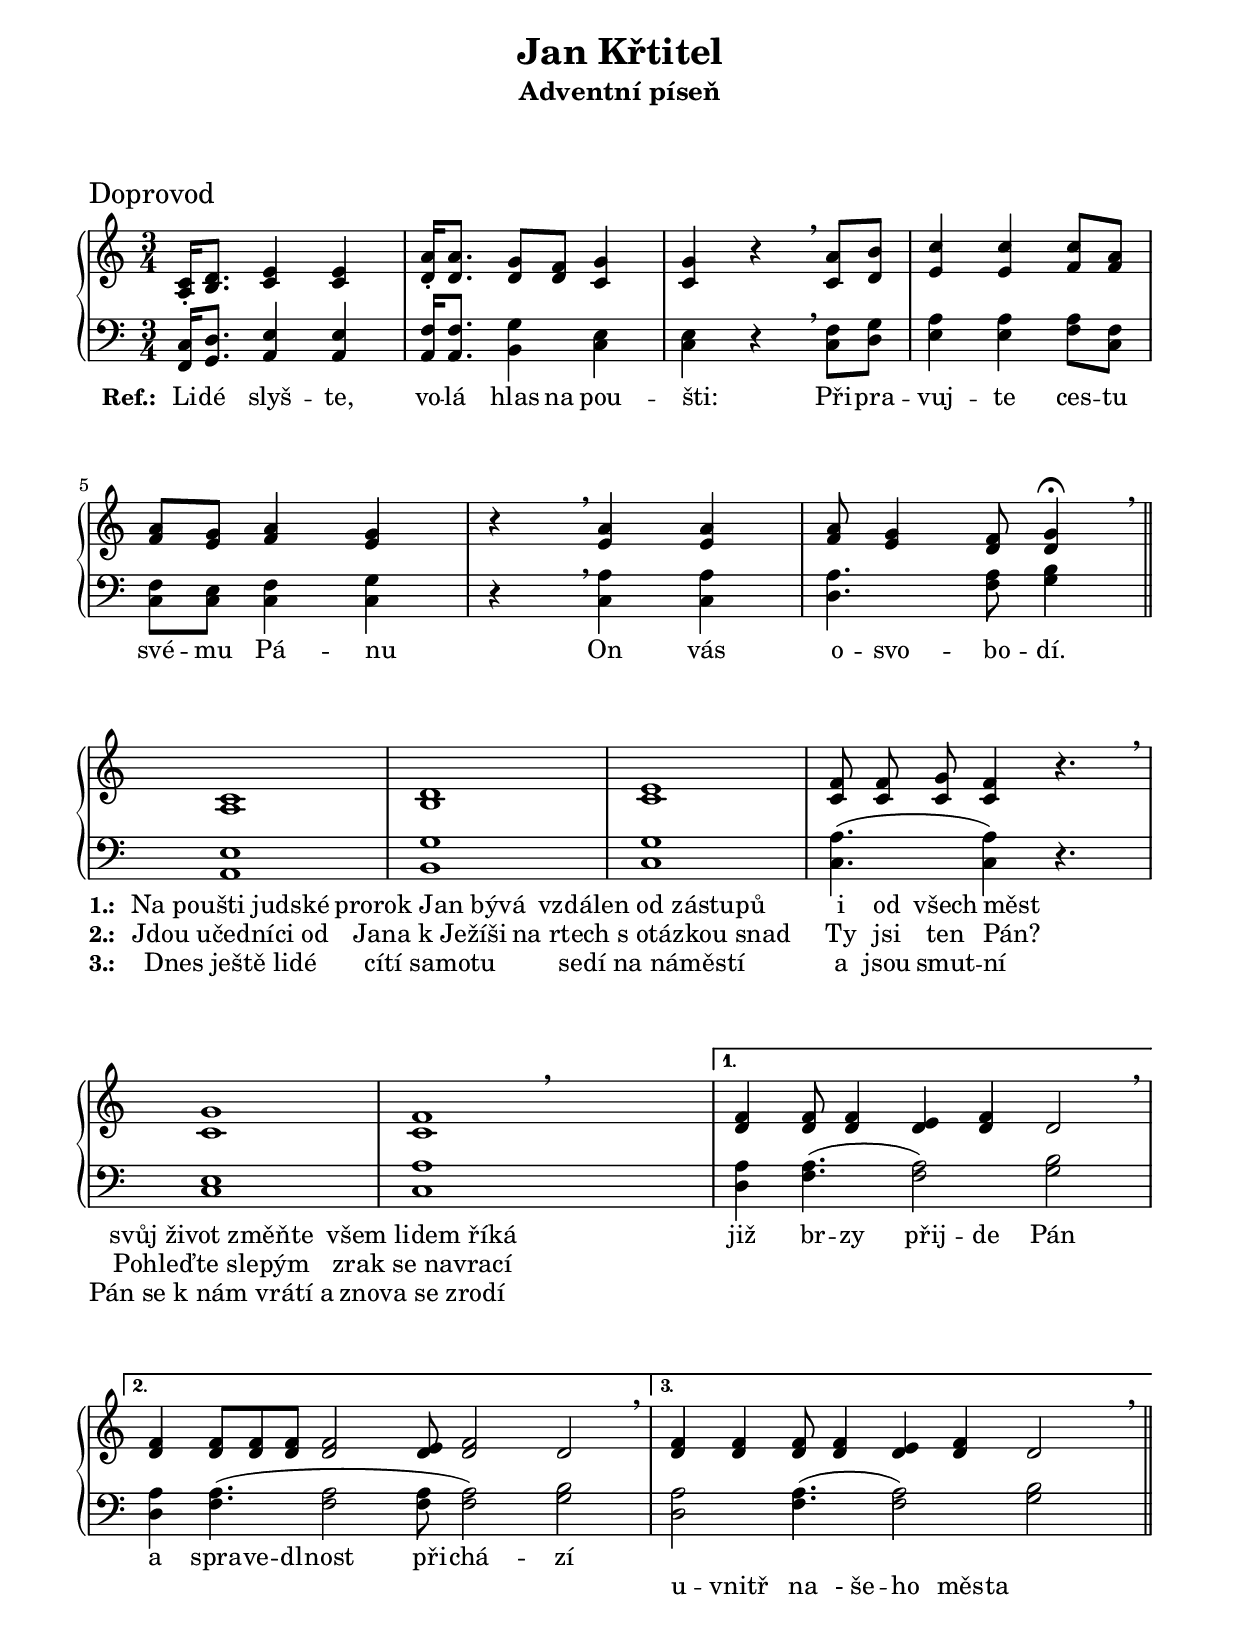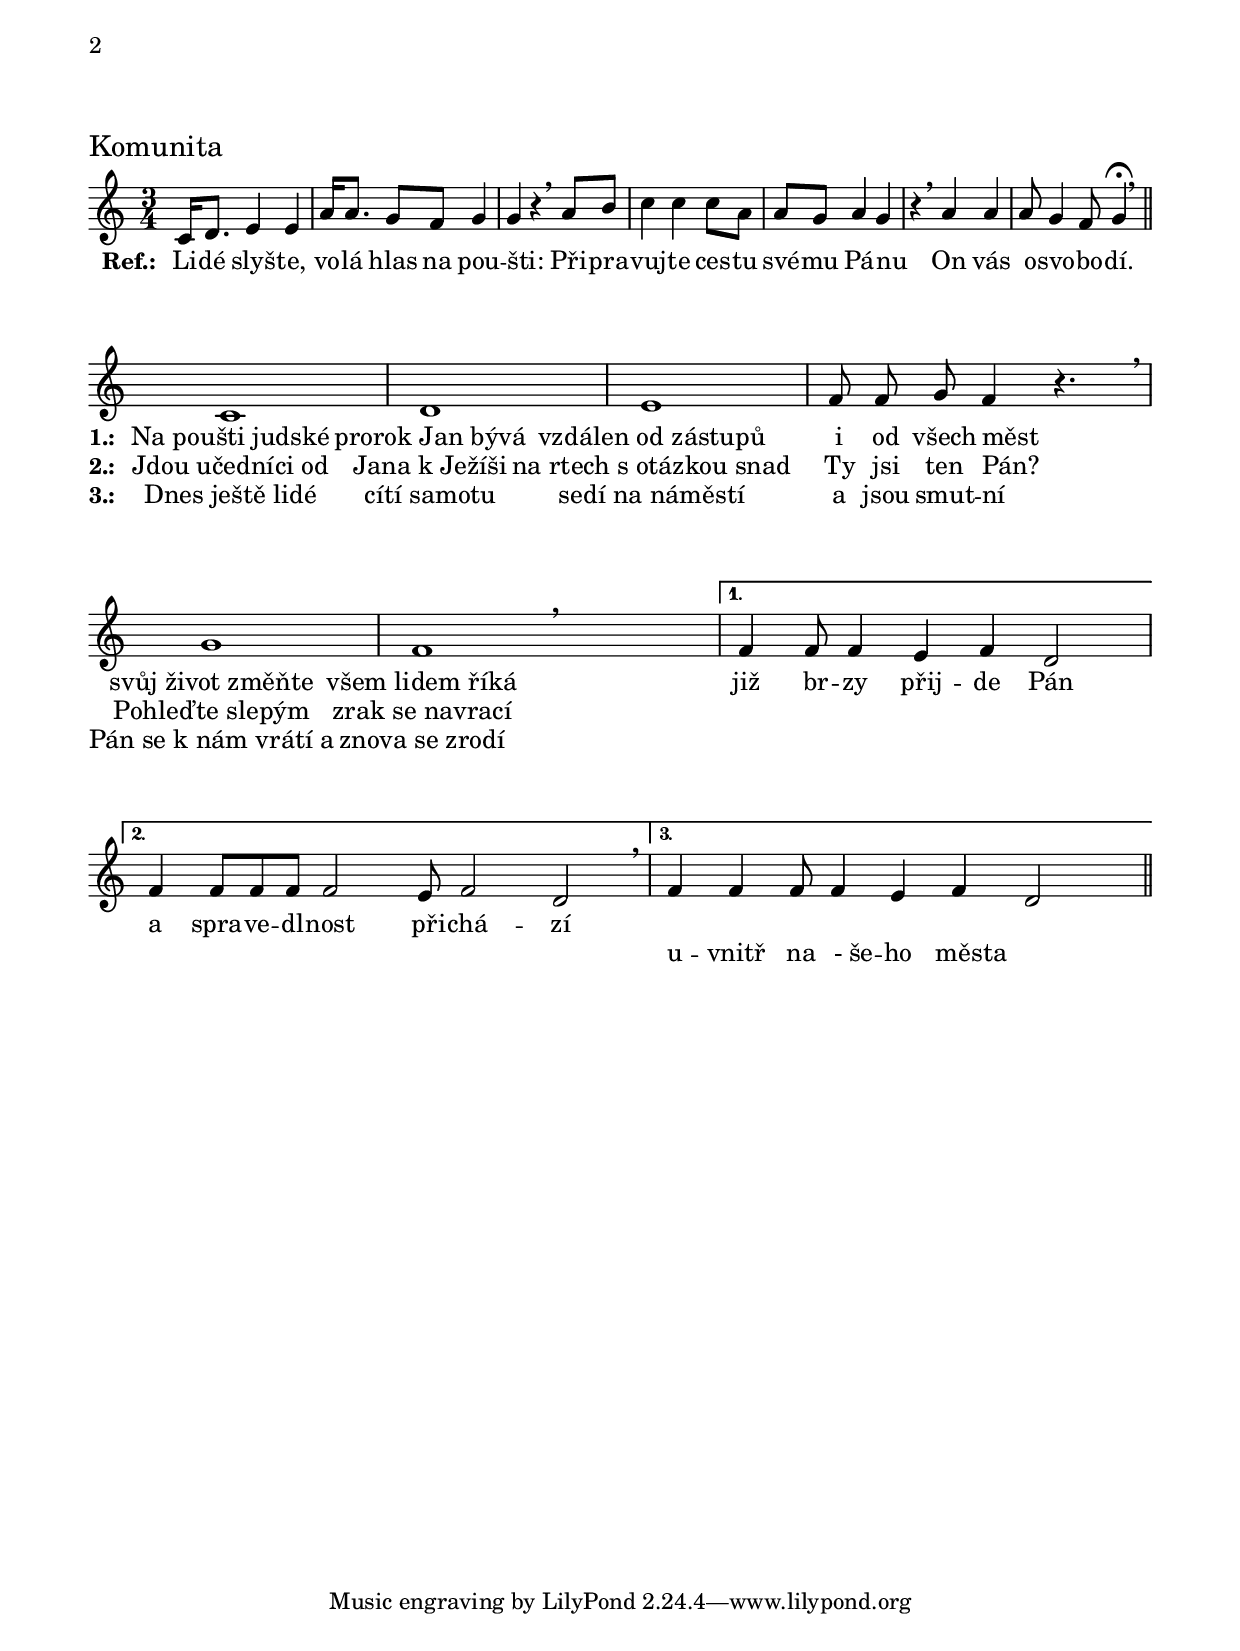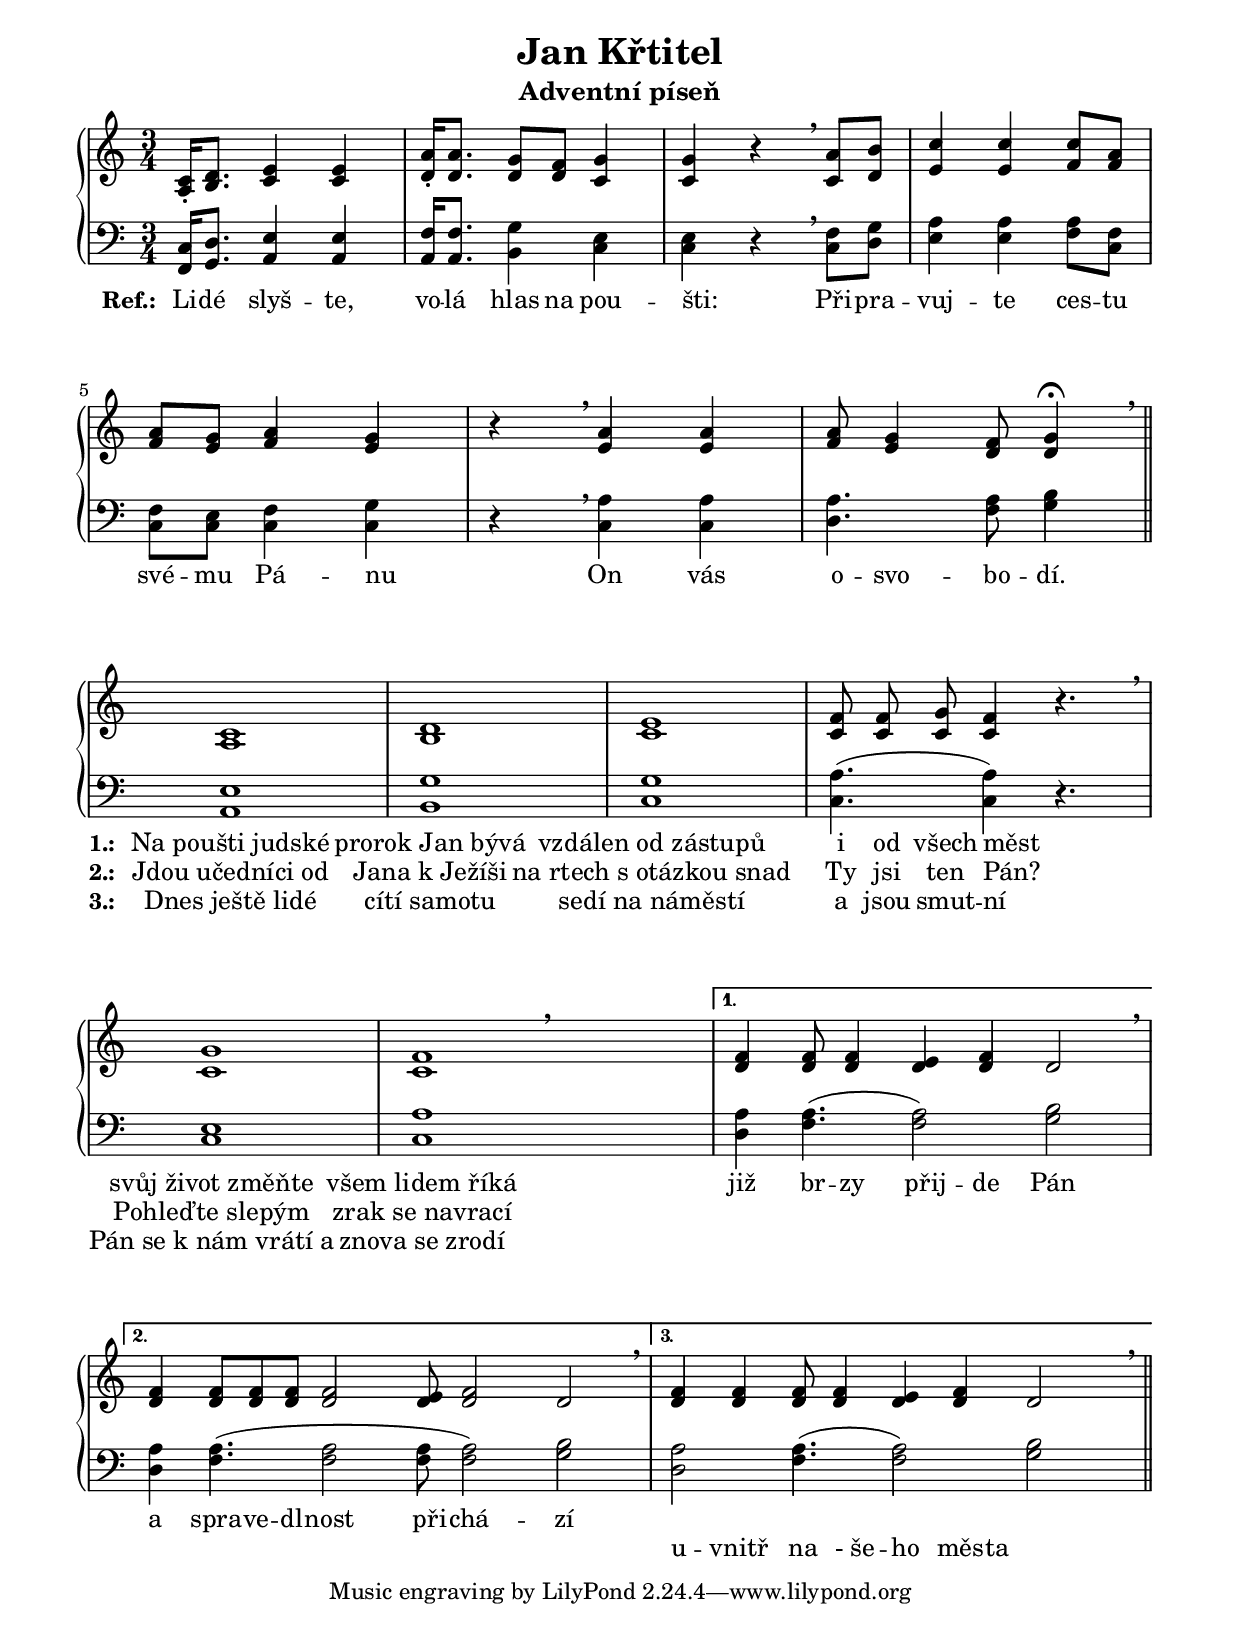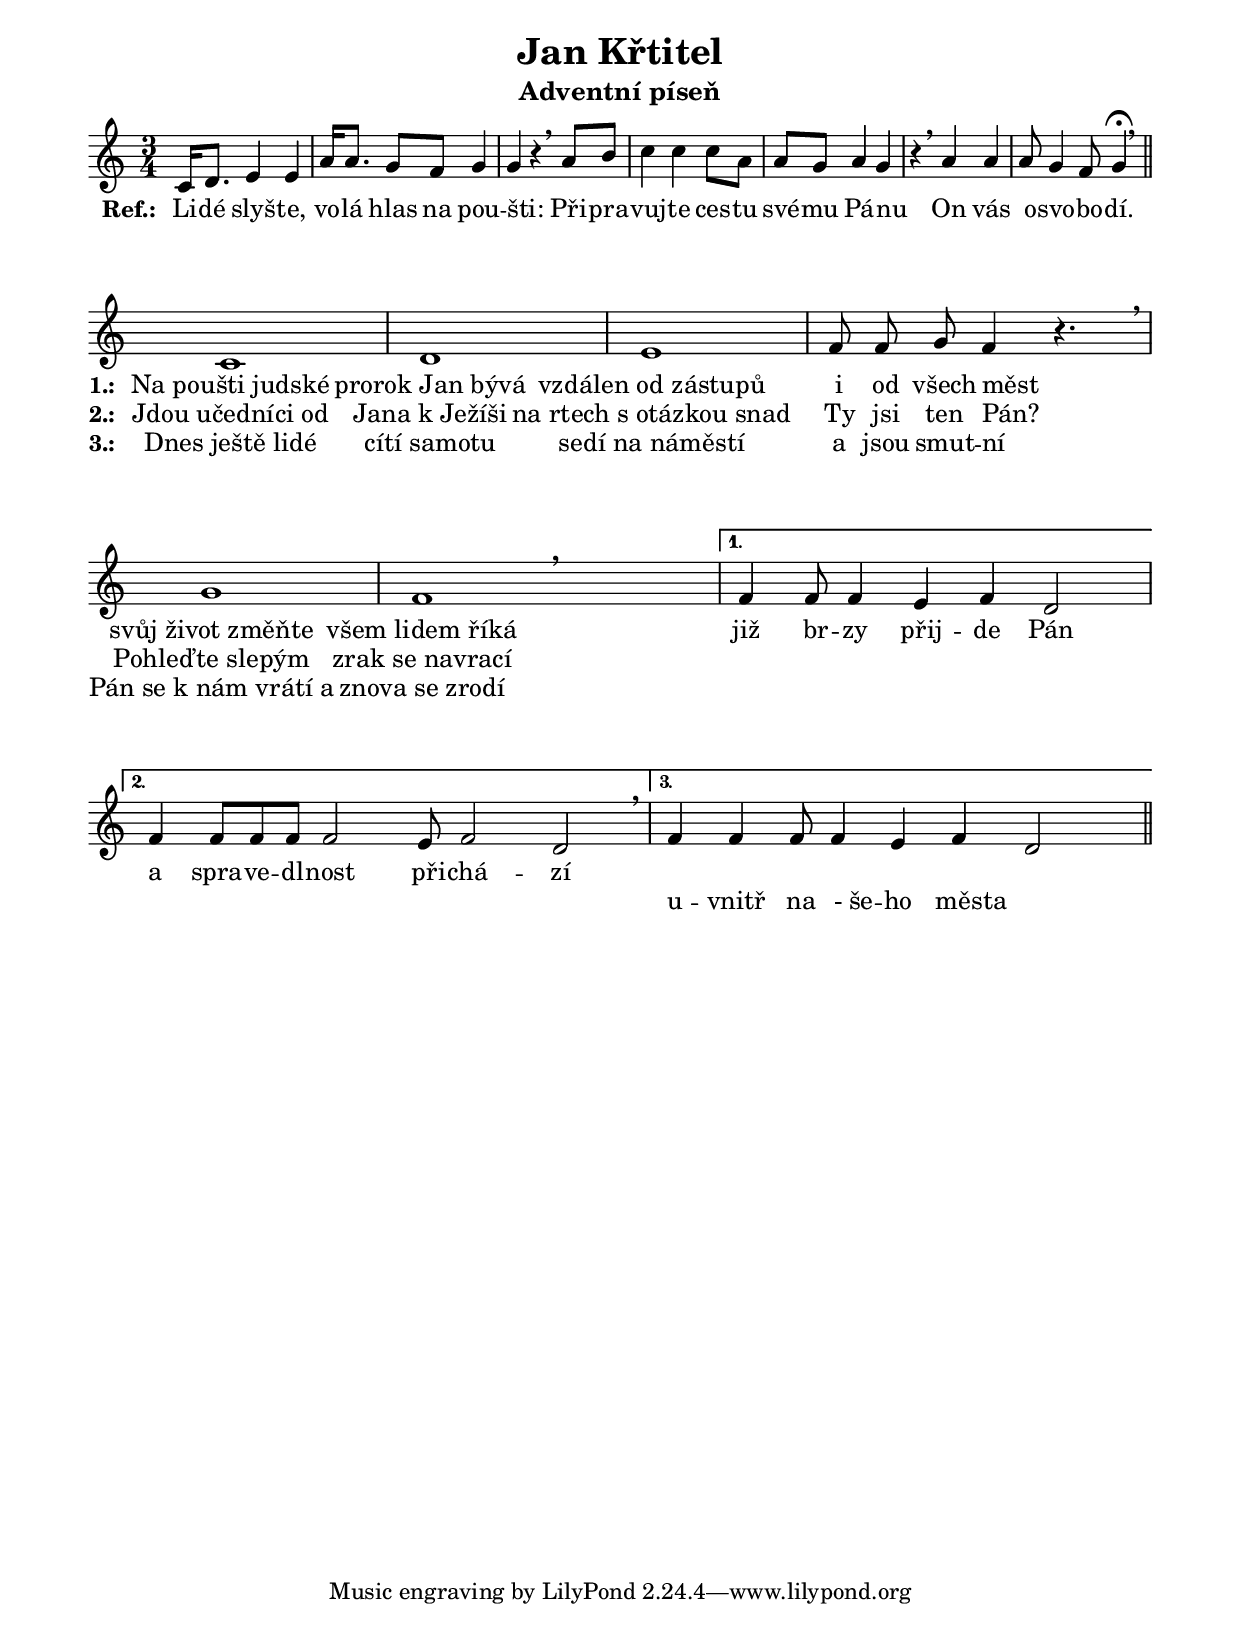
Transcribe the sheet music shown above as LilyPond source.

\version "2.18.2"

\include "../common-includes/macros.ly"
\include "../common-includes/paper.ly"

%\version "2.18.2"

krtitel_melodie_ref_prava = \relative c' {
	\key c \major
	\clef treble
	\language "deutsch"
	\time 3/4
	
	<c a>16\staccato <d h>8. <e c>4 <e c>4 |
	<a d,>16\staccato <a d,>8. <g d>8 <f d>8 <g c,>4 |
	<g c,>4 r4 \breathe <a c,>8 <h d,>8 |
	<c e,>4 <c e,>4 <c f,>8 <a f>8 | \break
	<a f>8 <g e>8 <a f>4 <g e>4 |
	r4 \breathe <a e>4 <a e>4 |
	<a f>8 <g e>4 <f d>8 <g d>4\fermata \breathe \bar "||"
}

krtitel_melodie_ref_leva = \absolute {
	\key c \major
	\clef bass
	\language "deutsch"
	\time 3/4
	
	<c f,>16 <d g,>8. <e a,>4 <e a,>4 |
	<f a,>16 <f a,>8. <g h,>4 <e c>4 |
	<e c>4 r4 \breathe <f c>8 <g d>8 |
	<a e>4 <a e>4 <a f>8 <f c>8 |
	<f c>8 <e c>8 <f c>4 <g c>4 |
	r4 \breathe <a c>4 <a c>4 |
	<a d>4. <a f>8 <h g>4 \bar "||"
}

krtitel_melodie_ref_lidi = \relative c' {
	\key c \major
	\clef treble
	\language "deutsch"
	\time 3/4
	
	c16 d8. e4 e4 |
	a16 a8. g8 f8 g4 |
	g4 r4 \breathe a8 h8 |
	c4 c4 c8 a8 |
	a8 g8 a4 g4 |
	r4 \breathe a4 a4 |
	a8 g4 f8 g4\fermata \breathe \bar "||"
}

krtitel_slova_ref = \lyricmode {
	\set stanza = "Ref.: "
	Li16 -- dé8. slyš4 -- te,4
	vo16 -- lá8. hlas8 na8 pou4 --
	šti:4 _4 Při8 -- pra8 --
	vuj4 -- te4 ces8 -- tu8
	své8 -- mu8 Pá4 -- nu4
	_4 On4 vás4
	o8 -- svo4 -- bo8 -- dí.4
}

krtitel_ref_doprovod = \new PianoStaff <<
	\new Staff \krtitel_melodie_ref_prava
	\new Staff \krtitel_melodie_ref_leva
	\new Lyrics \krtitel_slova_ref
>>

krtitel_ref_lidi = \new StaffGroup <<
	\new Staff \krtitel_melodie_ref_lidi
	\new Lyrics \krtitel_slova_ref
>>

%\version "2.18.2"

krtitel_melodie_sloka_prava = \relative c' {
	\key c \major
	\clef treble
	\language "deutsch"
	\noTime
	\autoBeamOff
	\accidentalStyle forget
	\cadenzaOn
	
	<c a>1 \bbar
	<d h>1 \bbar
	<e c>1 \bbar
	<f c>8 <f c>8 <g c,>8 <f c>4 r4. \breathe \bbar
	<g c,>1 \bbar
	<f c>1 \breathe % \bbar here gets eaten
	\once \override Score.BarLine.stencil = ##f
	\once \override Score.SpanBar.stencil = ##f
	\repeat volta 3 { \skip 32 \bbar }
	\alternative {
		{ <f d>4 <f d>8 <f d>4 <e d>4 <f d>4 d2 \breathe \bbar }
		{ <f d>4 <f d>8[ <f d>8 <f d>8] <f d>2 <e d>8 <f d>2 d2 \breathe \bbar }
		{ <f d>4 <f d>4 <f d>8 <f d>4 <e d>4 <f d>4 d2 \breathe \bbar }
	}
	\bar "||"
	
	\cadenzaOff
}

krtitel_melodie_sloka_leva = \relative c {
	\key c \major
	\clef bass
	\language "deutsch"
	\noTime
	\autoBeamOff
	\accidentalStyle forget
	\cadenzaOn
	
	<e a,>1 \bbar
	<g h,>1 \bbar
	<g c,>1 \bbar
	<a c,>4.( <a c,>4) r4. \bbar
	<e c>1 \bbar
	<a c,>1 \bbar
	\repeat volta 3 { \skip 32 }
	\alternative {
		{ <a d,>4 <a f>4.( <a f>2) <h g>2 \bbar }
		{ <a d,>4 <a f>4.( <a f>2 <a f>8 <a f>2) <h g>2 \bbar }
		{ <a d,>2 <a f>4.( <a f>2) <h g>2 \bbar }
	}
	\bar "||"
	
	\cadenzaOff
}

krtitel_melodie_sloka_lidi = \relative c' {
	\key c \major
	\clef treble
	\language "deutsch"
	\noTime
	\autoBeamOff
	\accidentalStyle forget
	\cadenzaOn
	
	c1 \bbar
	d1 \bbar
	e1 \bbar
	f8 f8 g8 f4 r4. \breathe \bbar
	g1 \bbar
	f1 \breathe % \bbar here gets eaten
	\once \override Score.BarLine.stencil = ##f
	\once \override Score.SpanBar.stencil = ##f
	\repeat volta 3 { \skip 32 \bbar }
	\alternative {
		{ f4 f8 f4 e4 f4 d2 \bbar }
		{ f4 f8[ f8 f8] f2 e8 f2 d2 \breathe \bbar }
		{ f4 f4 f8 f4 e4 f4 d2 \bbar }
	}
	\bar "||"
	
	\cadenzaOff
}

krtitel_slova_sloka_a = \lyricmode {
	\set stanza = "1.: "
	"Na poušti judské"1
	"prorok Jan bývá"1
	"vzdálen od zástupů"1
	i8 od8 všech8 měst4 _4.
	
	"svůj život změňte"1
	"všem lidem říká"1 \skip 32
	již4 br8 -- zy4 přij4 -- de4 Pán2
}

krtitel_slova_sloka_b = \lyricmode {
	\set stanza = "2.: "
	"Jdou učedníci od"1
	"Jana k Ježíši"1
	"na rtech s otázkou snad"1
	Ty8 jsi8 ten8 Pán?4 _4.
	
	"Pohleďte slepým"1
	"zrak se navrací"1 \skip 32
	\skip 2 \skip 2. \skip 4. % přeskočit první variantu
	a4 spra8 -- ve8 -- dl8 -- nost2 při8 -- chá2 -- zí2
}

krtitel_slova_sloka_c = \lyricmode {
	\set stanza = "3.: "
	"Dnes ještě lidé"1
	"cítí samotu"1
	"sedí na náměstí"1
	a8 jsou8 smut8 -- ní4 _4.
	
	"Pán se k nám vrátí a"1
	"znova se zrodí"1 \skip 32
	\skip 2 \skip 2. \skip 4. % přeskočit první variantu
	\skip 1 \skip 1 \skip 4 % přeskočit 2. var.
	u4 -- vnitř4 na8 - še8 -- ho4 měs8 -- ta2
}

krtitel_sloka_doprovod = \new PianoStaff <<
	\new Staff \krtitel_melodie_sloka_prava
	\new Staff \krtitel_melodie_sloka_leva
	\new Lyrics \krtitel_slova_sloka_a
	\new Lyrics \krtitel_slova_sloka_b
	\new Lyrics \krtitel_slova_sloka_c
>>

krtitel_sloka_lidi = \new StaffGroup <<
	\new Staff \krtitel_melodie_sloka_lidi
	\new Lyrics \krtitel_slova_sloka_a
	\new Lyrics \krtitel_slova_sloka_b
	\new Lyrics \krtitel_slova_sloka_c
>>


krtitel_spolu = \bookpart {
	\header {
		title = "Jan Křtitel"
		subtitle = "Adventní píseň"
	}
	\markup {
	  \vspace #3
	  \line { \huge "Doprovod" }
	}
	\score {
		\krtitel_ref_doprovod
	}
	\markup {
	  \vspace #2
	}
	\score {
		\krtitel_sloka_doprovod
	}
	\pageBreak
	\markup {
	  \vspace #3
	  \line { \huge Komunita }
	}
	\score {
		\krtitel_ref_lidi
	}
	\markup {
	  \vspace #1
	}
	\score {
		\krtitel_sloka_lidi
	}
}

krtitel_doprovod = \bookpart {
	\header {
		title = "Jan Křtitel"
		subtitle = "Adventní píseň"
	}
	\score {
		\krtitel_ref_doprovod
	}
	\markup {
	  \vspace #2
	}
	\score {
		\krtitel_sloka_doprovod
	}
}

krtitel_lidi = \bookpart {
	\header {
		title = "Jan Křtitel"
		subtitle = "Adventní píseň"
	}
	\score {
		\krtitel_ref_lidi
	}
	\markup {
	  \vspace #1
	}
	\score {
		\krtitel_sloka_lidi
	}
}


\book {
	\krtitel_spolu
}
\book {
	\krtitel_doprovod
}
\book {
	\krtitel_lidi
}
